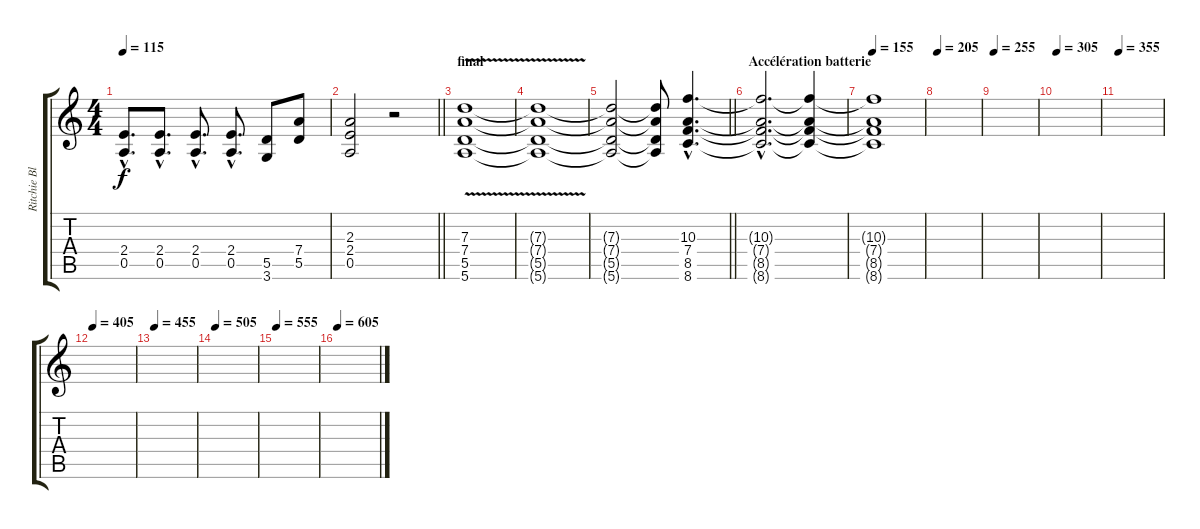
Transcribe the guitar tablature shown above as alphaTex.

\track ("Ritchie Blackmore" "Ritchie Bl") {instrument distortionguitar}
\staff {score tabs}
\tuning (E4 B3 G3 D3 A2 E2) {hide}
\ts (4 4)
\tempo 115
\clef g2
\ks c
(2.4{hac} 0.5{hac}).8{d dy f} (2.4{hac} 0.5{hac}).8{d} (2.4{hac} 0.5{hac}).8{d} (2.4{hac} 0.5{hac}).8{d} (5.5 3.6).8 (7.4 5.5).8 |
\barLineRight lightlight
(2.3 2.4 0.5).2 r.2 |
\section ("" "final")
(7.3 7.4{v} 5.5 5.6).1 |
(7.3{t} 7.4{t} 5.5{t} 5.6{t}).1 |
\barLineRight lightlight
(7.3{t} 7.4{t} 5.5{t} 5.6{t}).2 (7.3{t} 7.4{t} 5.5{t} 5.6{t}).8 (10.3{hac} 7.4{hac} 8.5{hac} 8.6{hac}).4{d} |
\section ("" "Accélération batterie")
(10.3{hac t} 7.4{hac t} 8.5{hac t} 8.6{hac t}).2{d} (10.3{t} 7.4{t} 8.5{t} 8.6{t}).4{volume 0} |
\tempo 155
(10.3{t} 7.4{t} 8.5{t} 8.6{t}).1 |
\tempo 205
|
\tempo 255
|
\tempo 305
|
\tempo 355
|
\tempo 405
|
\tempo 455
|
\tempo 505
|
\tempo 555
|
\tempo 605
